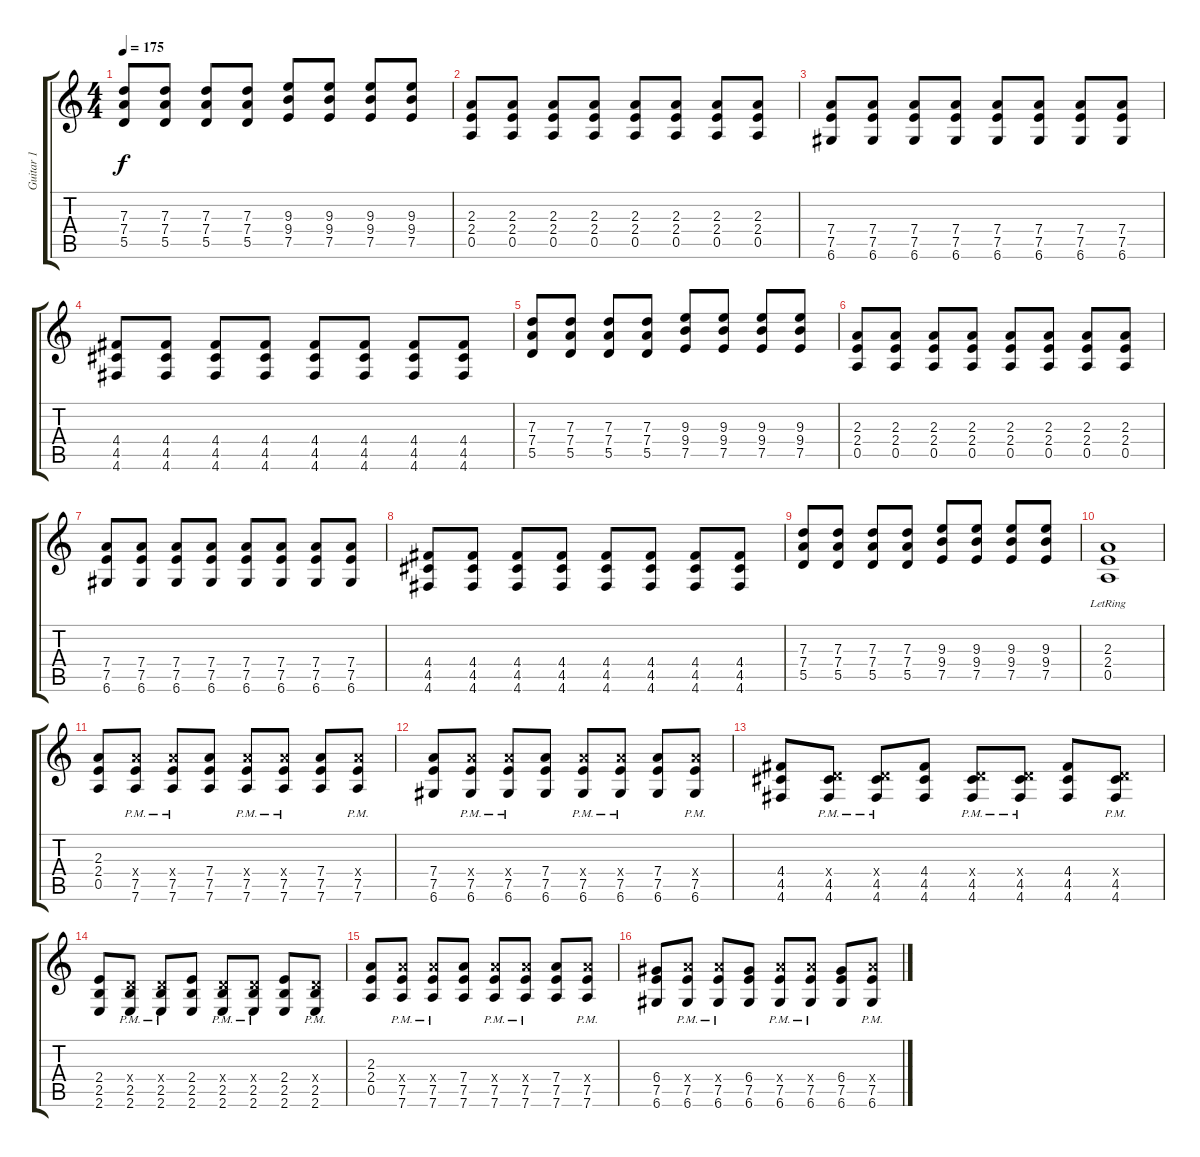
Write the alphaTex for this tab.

\track ("Guitar 1" "Guitar 1") {instrument distortionguitar}
\staff {score tabs}
\tuning (E4 B3 G3 D3 A2 D2) {hide}
\ts (4 4)
\tempo 175
\clef g2
\ks c
(7.3 7.4 5.5).8{dy f instrument distortionguitar} (7.3 7.4 5.5).8 (7.3 7.4 5.5).8 (7.3 7.4 5.5).8 (9.3 9.4 7.5).8 (9.3 9.4 7.5).8 (9.3 9.4 7.5).8 (9.3 9.4 7.5).8 |
(2.3 2.4 0.5).8 (2.3 2.4 0.5).8 (2.3 2.4 0.5).8 (2.3 2.4 0.5).8 (2.3 2.4 0.5).8 (2.3 2.4 0.5).8 (2.3 2.4 0.5).8 (2.3 2.4 0.5).8 |
(7.4 7.5 6.6).8 (7.4 7.5 6.6).8 (7.4 7.5 6.6).8 (7.4 7.5 6.6).8 (7.4 7.5 6.6).8 (7.4 7.5 6.6).8 (7.4 7.5 6.6).8 (7.4 7.5 6.6).8 |
(4.4 4.5 4.6).8 (4.4 4.5 4.6).8 (4.4 4.5 4.6).8 (4.4 4.5 4.6).8 (4.4 4.5 4.6).8 (4.4 4.5 4.6).8 (4.4 4.5 4.6).8 (4.4 4.5 4.6).8 |
(7.3 7.4 5.5).8 (7.3 7.4 5.5).8 (7.3 7.4 5.5).8 (7.3 7.4 5.5).8 (9.3 9.4 7.5).8 (9.3 9.4 7.5).8 (9.3 9.4 7.5).8 (9.3 9.4 7.5).8 |
(2.3 2.4 0.5).8 (2.3 2.4 0.5).8 (2.3 2.4 0.5).8 (2.3 2.4 0.5).8 (2.3 2.4 0.5).8 (2.3 2.4 0.5).8 (2.3 2.4 0.5).8 (2.3 2.4 0.5).8 |
(7.4 7.5 6.6).8 (7.4 7.5 6.6).8 (7.4 7.5 6.6).8 (7.4 7.5 6.6).8 (7.4 7.5 6.6).8 (7.4 7.5 6.6).8 (7.4 7.5 6.6).8 (7.4 7.5 6.6).8 |
(4.4 4.5 4.6).8 (4.4 4.5 4.6).8 (4.4 4.5 4.6).8 (4.4 4.5 4.6).8 (4.4 4.5 4.6).8 (4.4 4.5 4.6).8 (4.4 4.5 4.6).8 (4.4 4.5 4.6).8 |
(7.3 7.4 5.5).8 (7.3 7.4 5.5).8 (7.3 7.4 5.5).8 (7.3 7.4 5.5).8 (9.3 9.4 7.5).8 (9.3 9.4 7.5).8 (9.3 9.4 7.5).8 (9.3 9.4 7.5).8 |
(2.3 2.4 0.5{lr}).1 |
(2.3 2.4 0.5).8 (7.4{x} 7.5{pm} 7.6{pm}).8 (7.4{x} 7.5{pm} 7.6{pm}).8 (7.4 7.5 7.6).8 (7.4{x} 7.5{pm} 7.6{pm}).8 (7.4{x} 7.5{pm} 7.6{pm}).8 (7.4 7.5 7.6).8 (7.4{x} 7.5{pm} 7.6{pm}).8 |
(7.4 7.5 6.6).8 (7.4{x} 7.5{pm} 6.6{pm}).8 (7.4{x} 7.5{pm} 6.6{pm}).8 (7.4 7.5 6.6).8 (7.4{x} 7.5{pm} 6.6{pm}).8 (7.4{x} 7.5{pm} 6.6{pm}).8 (7.4 7.5 6.6).8 (7.4{x} 7.5{pm} 6.6{pm}).8 |
(4.4 4.5 4.6).8 (0.4{x} 4.5{pm} 4.6{pm}).8 (0.4{x} 4.5{pm} 4.6{pm}).8 (4.4 4.5 4.6).8 (0.4{x} 4.5{pm} 4.6{pm}).8 (0.4{x} 4.5{pm} 4.6{pm}).8 (4.4 4.5 4.6).8 (0.4{x} 4.5{pm} 4.6{pm}).8 |
(2.4 2.5 2.6).8 (0.4{x} 2.5{pm} 2.6{pm}).8 (0.4{x} 2.5{pm} 2.6{pm}).8 (2.4 2.5 2.6).8 (0.4{x} 2.5{pm} 2.6{pm}).8 (0.4{x} 2.5{pm} 2.6{pm}).8 (2.4 2.5 2.6).8 (0.4{x} 2.5{pm} 2.6{pm}).8 |
(2.3 2.4 0.5).8 (7.4{x} 7.5{pm} 7.6{pm}).8 (7.4{x} 7.5{pm} 7.6{pm}).8 (7.4 7.5 7.6).8 (7.4{x} 7.5{pm} 7.6{pm}).8 (7.4{x} 7.5{pm} 7.6{pm}).8 (7.4 7.5 7.6).8 (7.4{x} 7.5{pm} 7.6{pm}).8 |
(6.4 7.5 6.6).8 (7.4{x} 7.5{pm} 6.6{pm}).8 (7.4{x} 7.5{pm} 6.6{pm}).8 (6.4 7.5 6.6).8 (7.4{x} 7.5{pm} 6.6{pm}).8 (7.4{x} 7.5{pm} 6.6{pm}).8 (6.4 7.5 6.6).8 (7.4{x} 7.5{pm} 6.6{pm}).8
